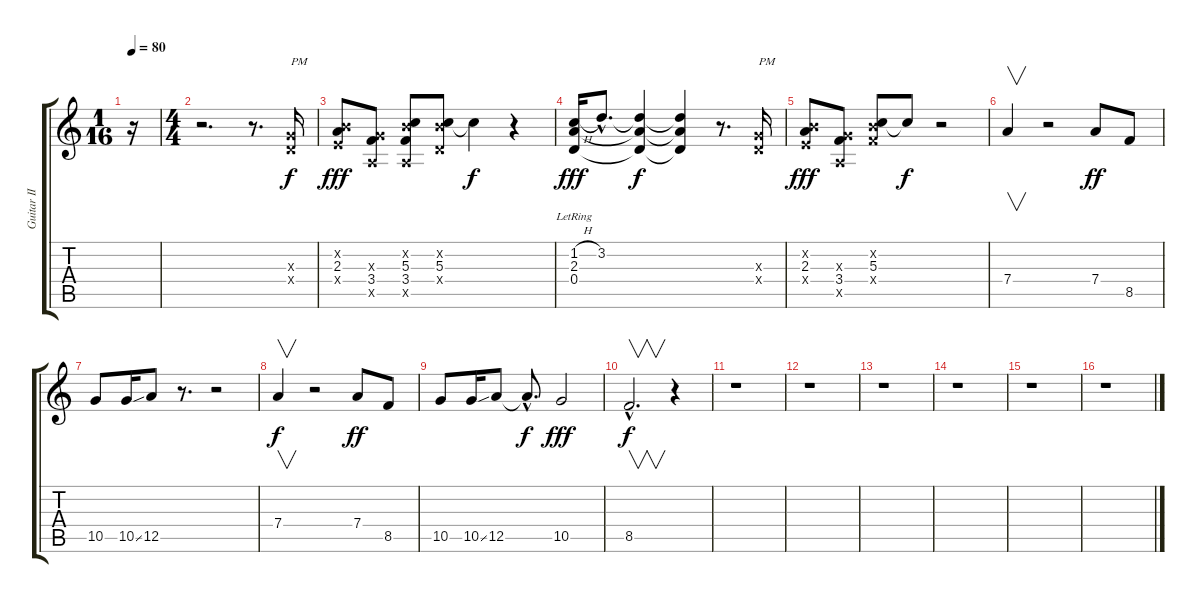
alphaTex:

\track ("Guitar II" "Guitar II") {instrument electricguitarmuted}
\staff {score tabs}
\tuning (E4 B3 G3 D3 A2 E2) {hide}
\ts (1 16)
\tempo 80
\clef g2
\ks c
r.16{dy f instrument electricguitarmuted} |
\ts (4 4)
r.2{d} r.8{d} (0.3{x} 0.4{x}).16{txt "PM"} |
(0.2{x} 2.3 2.4{x}).8{dy fff} (0.3{x} 3.4 0.5{x}).8 (0.2{x} 5.3 3.4 0.5{x}).8 (0.2{x} 5.3 0.4{x}).8 5.3{t}.4{dy f} r.4 |
(1.2{h} 2.3{lr} 0.4{lr}).16{dy fff balance 8 instrument electricguitarjazz} 3.2{hac}.8{d} (3.2{t} 2.3{t} 0.4{t}).4{dy f} (3.2{t} 2.3{t} 0.4{t}).4 r.8{d} (0.3{x} 0.4{x}).16{txt "PM" balance 4 instrument electricguitarmuted} |
(0.2{x} 2.3 2.4{x}).8{dy fff} (0.3{x} 3.4 0.5{x}).8 (0.2{x} 5.3 3.4{x}).8 5.3{t}.8{dy f} r.2 |
7.4.4{v balance 4 instrument distortionguitar} r.2 7.4.8{dy ff} 8.5.8 |
10.5.8 10.5{ss}.16 12.5.8 r.8{d} r.2 |
7.4.4{v dy f} r.2 7.4.8{dy ff} 8.5.8 |
10.5.8 10.5{ss}.16 12.5.8 12.5{hac t}.8{d dy f} 10.5.2{dy fff} |
8.5{hac}.2{v d dy f} r.4 |
r.1 |
r.1 |
r.1 |
r.1 |
r.1 |
r.1
